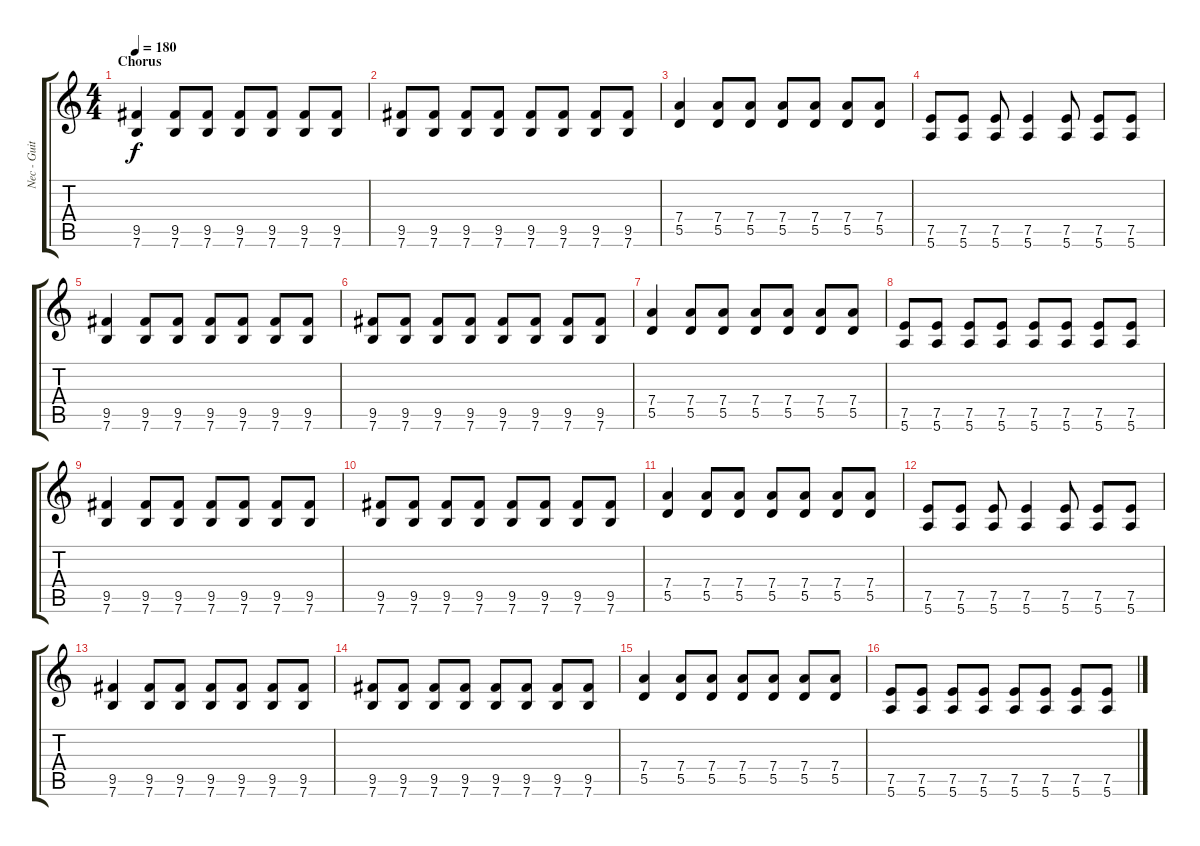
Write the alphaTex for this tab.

\track ("Nec - Guitars" "Nec - Guit") {instrument distortionguitar}
\staff {score tabs}
\tuning (E4 B3 G3 D3 A2 E2) {hide}
\ts (4 4)
\section ("" "Chorus")
\tempo 180
\clef g2
\ks c
(9.5 7.6).4{dy f} (9.5 7.6).8 (9.5 7.6).8 (9.5 7.6).8 (9.5 7.6).8 (9.5 7.6).8 (9.5 7.6).8 |
(9.5 7.6).8 (9.5 7.6).8 (9.5 7.6).8 (9.5 7.6).8 (9.5 7.6).8 (9.5 7.6).8 (9.5 7.6).8 (9.5 7.6).8 |
(7.4 5.5).4 (7.4 5.5).8 (7.4 5.5).8 (7.4 5.5).8 (7.4 5.5).8 (7.4 5.5).8 (7.4 5.5).8 |
(7.5 5.6).8 (7.5 5.6).8 (7.5 5.6).8 (7.5 5.6).4 (7.5 5.6).8 (7.5 5.6).8 (7.5 5.6).8 |
(9.5 7.6).4 (9.5 7.6).8 (9.5 7.6).8 (9.5 7.6).8 (9.5 7.6).8 (9.5 7.6).8 (9.5 7.6).8 |
(9.5 7.6).8 (9.5 7.6).8 (9.5 7.6).8 (9.5 7.6).8 (9.5 7.6).8 (9.5 7.6).8 (9.5 7.6).8 (9.5 7.6).8 |
(7.4 5.5).4 (7.4 5.5).8 (7.4 5.5).8 (7.4 5.5).8 (7.4 5.5).8 (7.4 5.5).8 (7.4 5.5).8 |
(7.5 5.6).8 (7.5 5.6).8 (7.5 5.6).8 (7.5 5.6).8 (7.5 5.6).8 (7.5 5.6).8 (7.5 5.6).8 (7.5 5.6).8 |
(9.5 7.6).4 (9.5 7.6).8 (9.5 7.6).8 (9.5 7.6).8 (9.5 7.6).8 (9.5 7.6).8 (9.5 7.6).8 |
(9.5 7.6).8 (9.5 7.6).8 (9.5 7.6).8 (9.5 7.6).8 (9.5 7.6).8 (9.5 7.6).8 (9.5 7.6).8 (9.5 7.6).8 |
(7.4 5.5).4 (7.4 5.5).8 (7.4 5.5).8 (7.4 5.5).8 (7.4 5.5).8 (7.4 5.5).8 (7.4 5.5).8 |
(7.5 5.6).8 (7.5 5.6).8 (7.5 5.6).8 (7.5 5.6).4 (7.5 5.6).8 (7.5 5.6).8 (7.5 5.6).8 |
(9.5 7.6).4 (9.5 7.6).8 (9.5 7.6).8 (9.5 7.6).8 (9.5 7.6).8 (9.5 7.6).8 (9.5 7.6).8 |
(9.5 7.6).8 (9.5 7.6).8 (9.5 7.6).8 (9.5 7.6).8 (9.5 7.6).8 (9.5 7.6).8 (9.5 7.6).8 (9.5 7.6).8 |
(7.4 5.5).4 (7.4 5.5).8 (7.4 5.5).8 (7.4 5.5).8 (7.4 5.5).8 (7.4 5.5).8 (7.4 5.5).8 |
(7.5 5.6).8 (7.5 5.6).8 (7.5 5.6).8 (7.5 5.6).8 (7.5 5.6).8 (7.5 5.6).8 (7.5 5.6).8 (7.5 5.6).8
